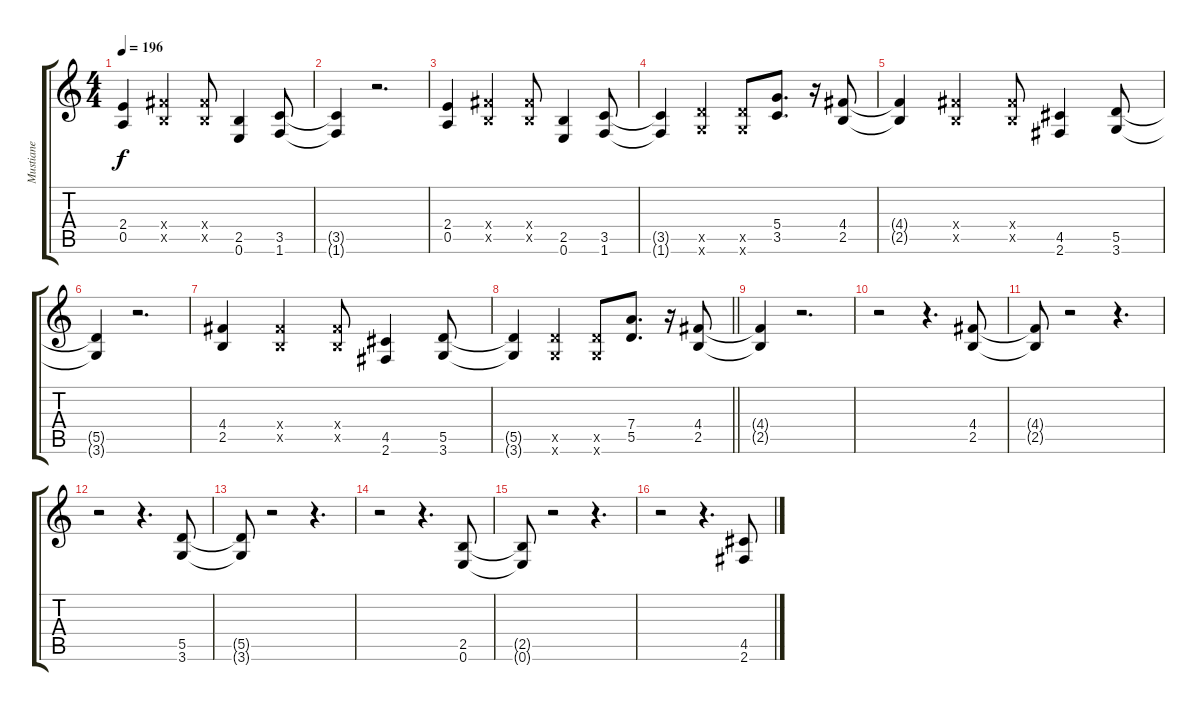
\track ("Mustiane" "Mustiane") {instrument distortionguitar}
\staff {score tabs}
\tuning (E4 B3 G3 D3 A2 E2) {hide}
\ts (4 4)
\tempo 196
\clef g2
\ks c
(2.4{t} 0.5{t}).4{dy f} (4.4{x} 2.5{x}).4 (4.4{x} 2.5{x}).8 (2.5 0.6).4 (3.5 1.6).8 |
(3.5{t} 1.6{t}).4 r.2{d} |
(2.4 0.5).4 (4.4{x} 2.5{x}).4 (4.4{x} 2.5{x}).8 (2.5 0.6).4 (3.5 1.6).8 |
(3.5{t} 1.6{t}).4 (5.5{x} 3.6{x}).4 (5.5{x} 3.6{x}).8 (5.4 3.5).8{d} r.16 (4.4 2.5).8 |
(4.4{t} 2.5{t}).4 (4.4{x} 2.5{x}).4 (4.4{x} 2.5{x}).8 (4.5 2.6).4 (5.5 3.6).8 |
(5.5{t} 3.6{t}).4 r.2{d} |
(4.4 2.5).4 (4.4{x} 2.5{x}).4 (4.4{x} 2.5{x}).8 (4.5 2.6).4 (5.5 3.6).8 |
\barLineRight lightlight
(5.5{t} 3.6{t}).4 (5.5{x} 3.6{x}).4 (5.5{x} 3.6{x}).8 (7.4 5.5).8{d} r.16 (4.4 2.5).8 |
(4.4{t} 2.5{t}).4 r.2{d} |
r.2 r.4{d} (4.4 2.5).8 |
(4.4{t} 2.5{t}).8 r.2 r.4{d} |
r.2 r.4{d} (5.5 3.6).8 |
(5.5{t} 3.6{t}).8 r.2 r.4{d} |
r.2 r.4{d} (2.5 0.6).8 |
(2.5{t} 0.6{t}).8 r.2 r.4{d} |
r.2 r.4{d} (4.5 2.6).8
